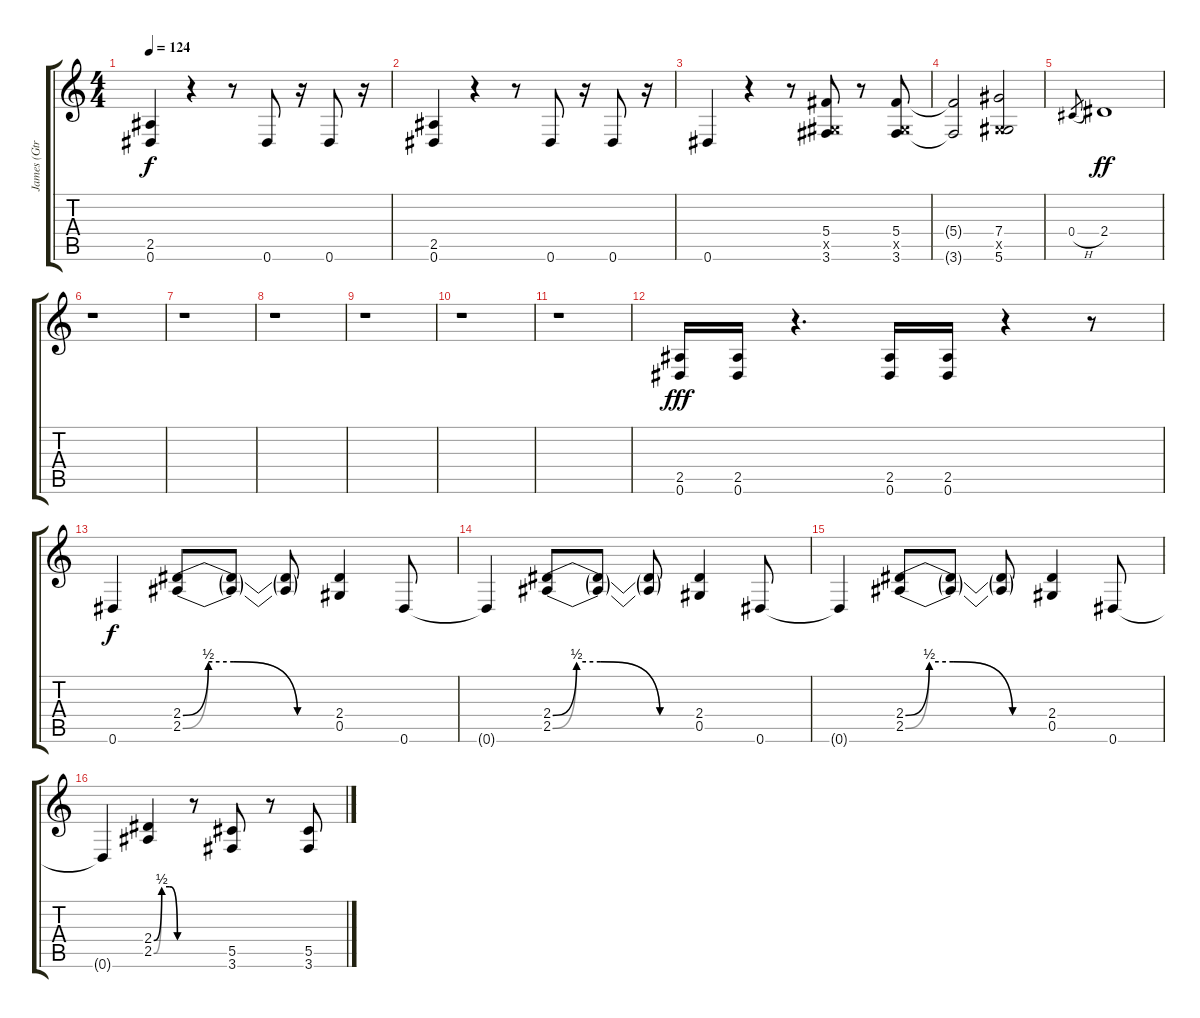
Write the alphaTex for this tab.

\track ("James (Gtr. 3)" "James (Gtr") {instrument distortionguitar}
\staff {score tabs}
\tuning (Eb4 Bb3 Gb3 Db3 Ab2 Eb2) {hide}
\ts (4 4)
\tempo 124
\clef g2
\ks c
(2.5 0.6).4{dy f} r.4 r.8 0.6.8 r.16 0.6.8 r.16 |
(2.5 0.6).4 r.4 r.8 0.6.8 r.16 0.6.8 r.16 |
0.6.4 r.4 r.8 (5.4 0.5{x} 3.6).8 r.8 (5.4 0.5{x} 3.6).8 |
(5.4{t} 3.6{t}).2 (7.4 0.5{x} 5.6).2 |
0.4{h}.8{gr} 2.4.1{dy ff} |
r.1 |
r.1 |
r.1 |
r.1 |
r.1 |
r.1 |
(2.5 0.6).16{dy fff} (2.5 0.6).16 r.4{d} (2.5 0.6).16 (2.5 0.6).16 r.4 r.8 |
0.6.4{dy f} (2.4{be (custom 0 0 10 2 20 2 45 0 60 0)} 2.5{be (custom 0 0 10 2 20 2 45 0 60 0)}).8 (2.4{t} 2.5{t}).8 (2.4{t} 2.5{t}).8 (2.4 0.5).4 0.6.8 |
0.6{t}.4 (2.4{be (custom 0 0 10 2 20 2 45 0 60 0)} 2.5{be (custom 0 0 10 2 20 2 45 0 60 0)}).8 (2.4{t} 2.5{t}).8 (2.4{t} 2.5{t}).8 (2.4 0.5).4 0.6.8 |
0.6{t}.4 (2.4{be (custom 0 0 10 2 20 2 45 0 60 0)} 2.5{be (custom 0 0 10 2 20 2 45 0 60 0)}).8 (2.4{t} 2.5{t}).8 (2.4{t} 2.5{t}).8 (2.4 0.5).4 0.6.8 |
0.6{t}.4 (2.4{be (custom 0 0 15 2 30 2 45 0 60 0)} 2.5{be (custom 0 0 15 2 30 2 45 0 60 0)}).4 r.8 (5.5 3.6).8 r.8 (5.5 3.6).8
